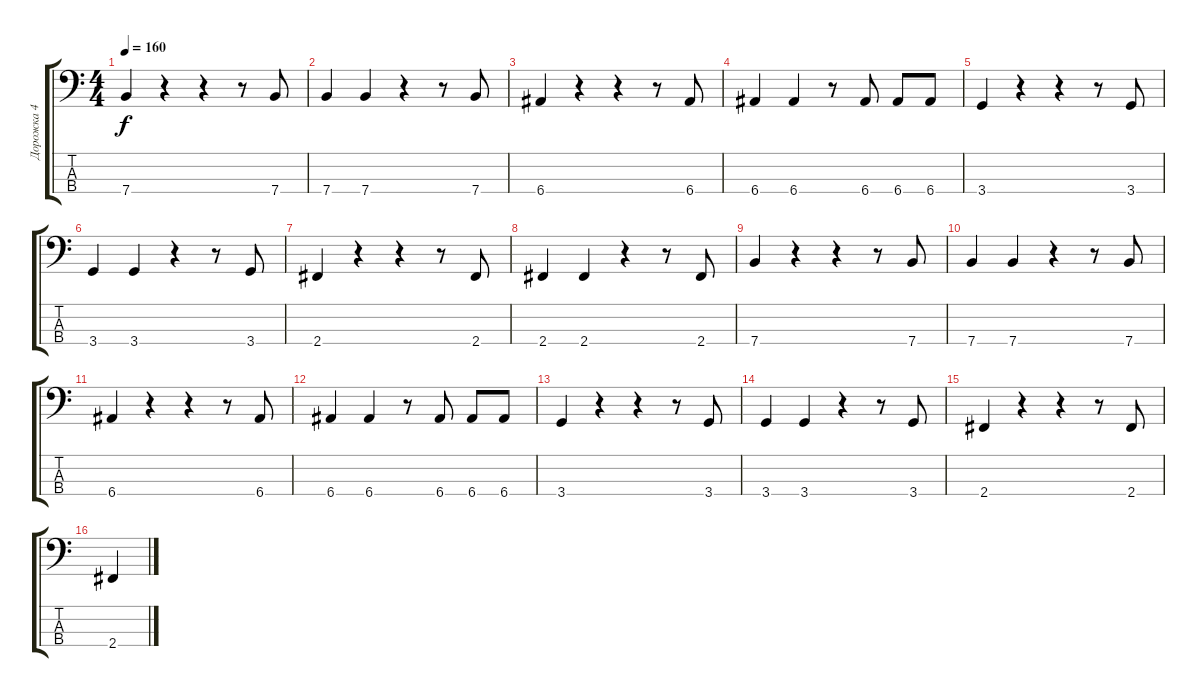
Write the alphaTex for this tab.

\track ("Дорожка 4" "Дорожка 4") {instrument electricbassfinger}
\staff {score tabs}
\tuning (G2 D2 A1 E1) {hide}
\ts (4 4)
\tempo 160
\clef f4
\ks c
7.4.4{dy f} r.4 r.4 r.8 7.4.8 |
7.4.4 7.4.4 r.4 r.8 7.4.8 |
6.4.4 r.4 r.4 r.8 6.4.8 |
6.4.4 6.4.4 r.8 6.4.8 6.4.8 6.4.8 |
3.4.4 r.4 r.4 r.8 3.4.8 |
3.4.4 3.4.4 r.4 r.8 3.4.8 |
2.4.4 r.4 r.4 r.8 2.4.8 |
2.4.4 2.4.4 r.4 r.8 2.4.8 |
7.4.4 r.4 r.4 r.8 7.4.8 |
7.4.4 7.4.4 r.4 r.8 7.4.8 |
6.4.4 r.4 r.4 r.8 6.4.8 |
6.4.4 6.4.4 r.8 6.4.8 6.4.8 6.4.8 |
3.4.4 r.4 r.4 r.8 3.4.8 |
3.4.4 3.4.4 r.4 r.8 3.4.8 |
2.4.4 r.4 r.4 r.8 2.4.8 |
2.4.4
